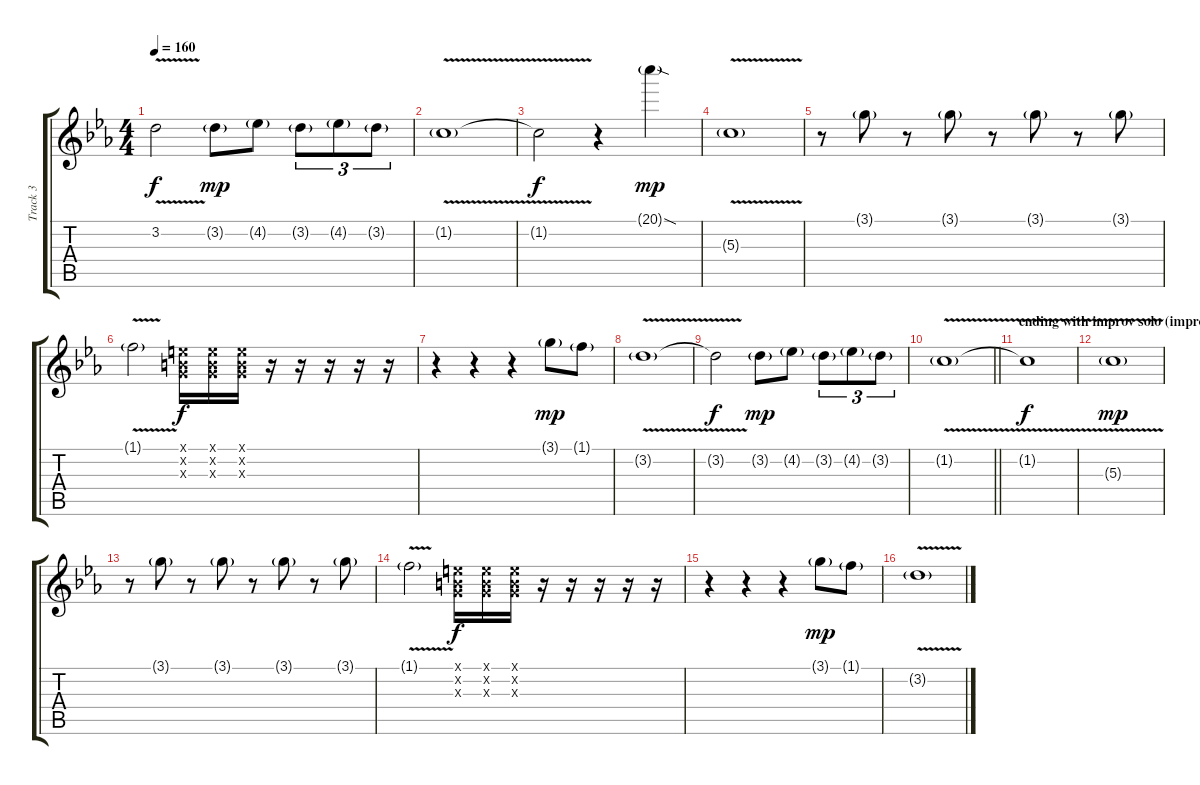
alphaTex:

\track ("Track 3" "Track 3") {instrument overdrivenguitar}
\staff {score tabs}
\tuning (E4 B3 G3 D3 A2 E2) {hide}
\ts (4 4)
\tempo 160
\clef g2
\ks cminor
3.2{v t}.2{dy f} 3.2{g}.8{dy mp} 4.2{g}.8 3.2{g}.8{tu (3 2)} 4.2{g}.8{tu (3 2)} 3.2{g}.8{tu (3 2)} |
1.2{v g}.1 |
1.2{t}.2{dy f} r.4 20.1{sod g}.4{dy mp} |
5.3{v g}.1 |
r.8 3.1{g}.8 r.8 3.1{g}.8 r.8 3.1{g}.8 r.8 3.1{g}.8 |
1.1{v g}.2 (0.1{x} 0.2{x} 0.3{x}).16{dy f} (0.1{x} 0.2{x} 0.3{x}).16 (0.1{x} 0.2{x} 0.3{x}).16 r.16 r.16 r.16 r.16 r.16 |
r.4 r.4 r.4 3.1{g}.8{dy mp} 1.1{g}.8 |
3.2{v g}.1 |
3.2{v t}.2{dy f} 3.2{g}.8{dy mp} 4.2{g}.8 3.2{g}.8{tu (3 2)} 4.2{g}.8{tu (3 2)} 3.2{g}.8{tu (3 2)} |
\barLineRight lightlight
1.2{v g}.1 |
\section ("" "ending with improv solo (improv at blank)")
1.2{t}.1{dy f} |
5.3{v g}.1{dy mp} |
r.8 3.1{g}.8 r.8 3.1{g}.8 r.8 3.1{g}.8 r.8 3.1{g}.8 |
1.1{v g}.2 (0.1{x} 0.2{x} 0.3{x}).16{dy f} (0.1{x} 0.2{x} 0.3{x}).16 (0.1{x} 0.2{x} 0.3{x}).16 r.16 r.16 r.16 r.16 r.16 |
r.4 r.4 r.4 3.1{g}.8{dy mp} 1.1{g}.8 |
3.2{v g}.1
